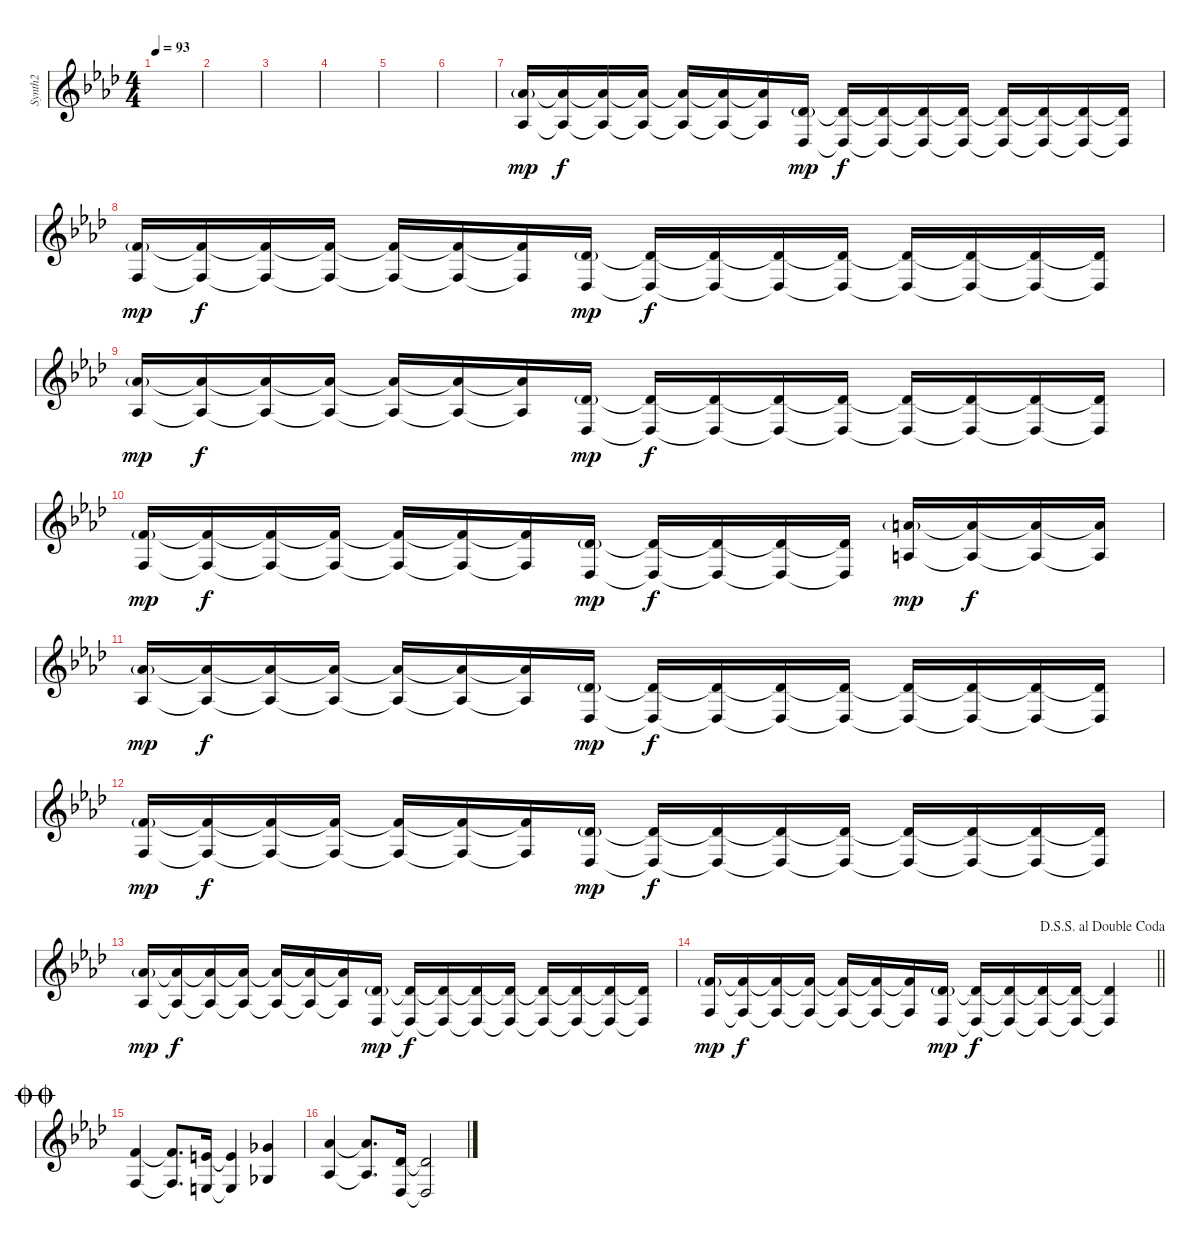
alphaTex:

\track ("Synth2" "Synth2") {instrument stringensemble1}
\staff {score}
\tuning (E4 C4 G3 C3 G2 C2) {hide}
\ts (4 4)
\tempo 93
\clef g2
\ks ab
|
|
|
|
|
|
(8.2{g} 8.4).16{dy mp} (8.2{t} 8.4{t}).16{dy f} (8.2{t} 8.4{t}).16 (8.2{t} 8.4{t}).16 (8.2{t} 8.4{t}).16 (8.2{t} 8.4{t}).16 (8.2{t} 8.4{t}).16 (1.2{g} 1.4).16{dy mp} (1.2{t} 1.4{t}).16{dy f} (1.2{t} 1.4{t}).16 (1.2{t} 1.4{t}).16 (1.2{t} 1.4{t}).16 (1.2{t} 1.4{t}).16 (1.2{t} 1.4{t}).16 (1.2{t} 1.4{t}).16 (1.2{t} 1.4{t}).16 |
(5.2{g} 5.4).16{dy mp} (5.2{t} 5.4{t}).16{dy f} (5.2{t} 5.4{t}).16 (5.2{t} 5.4{t}).16 (5.2{t} 5.4{t}).16 (5.2{t} 5.4{t}).16 (5.2{t} 5.4{t}).16 (1.2{g} 1.4).16{dy mp} (1.2{t} 1.4{t}).16{dy f} (1.2{t} 1.4{t}).16 (1.2{t} 1.4{t}).16 (1.2{t} 1.4{t}).16 (1.2{t} 1.4{t}).16 (1.2{t} 1.4{t}).16 (1.2{t} 1.4{t}).16 (1.2{t} 1.4{t}).16 |
(8.2{g} 8.4).16{dy mp} (8.2{t} 8.4{t}).16{dy f} (8.2{t} 8.4{t}).16 (8.2{t} 8.4{t}).16 (8.2{t} 8.4{t}).16 (8.2{t} 8.4{t}).16 (8.2{t} 8.4{t}).16 (1.2{g} 1.4).16{dy mp} (1.2{t} 1.4{t}).16{dy f} (1.2{t} 1.4{t}).16 (1.2{t} 1.4{t}).16 (1.2{t} 1.4{t}).16 (1.2{t} 1.4{t}).16 (1.2{t} 1.4{t}).16 (1.2{t} 1.4{t}).16 (1.2{t} 1.4{t}).16 |
(5.2{g} 5.4).16{dy mp} (5.2{t} 5.4{t}).16{dy f} (5.2{t} 5.4{t}).16 (5.2{t} 5.4{t}).16 (5.2{t} 5.4{t}).16 (5.2{t} 5.4{t}).16 (5.2{t} 5.4{t}).16 (1.2{g} 1.4).16{dy mp} (1.2{t} 1.4{t}).16{dy f} (1.2{t} 1.4{t}).16 (1.2{t} 1.4{t}).16 (1.2{t} 1.4{t}).16 (9.2{g} 9.4).16{dy mp} (9.2{t} 9.4{t}).16{dy f} (9.2{t} 9.4{t}).16 (9.2{t} 9.4{t}).16 |
(8.2{g} 8.4).16{dy mp} (8.2{t} 8.4{t}).16{dy f} (8.2{t} 8.4{t}).16 (8.2{t} 8.4{t}).16 (8.2{t} 8.4{t}).16 (8.2{t} 8.4{t}).16 (8.2{t} 8.4{t}).16 (1.2{g} 1.4).16{dy mp} (1.2{t} 1.4{t}).16{dy f} (1.2{t} 1.4{t}).16 (1.2{t} 1.4{t}).16 (1.2{t} 1.4{t}).16 (1.2{t} 1.4{t}).16 (1.2{t} 1.4{t}).16 (1.2{t} 1.4{t}).16 (1.2{t} 1.4{t}).16 |
(5.2{g} 5.4).16{dy mp} (5.2{t} 5.4{t}).16{dy f} (5.2{t} 5.4{t}).16 (5.2{t} 5.4{t}).16 (5.2{t} 5.4{t}).16 (5.2{t} 5.4{t}).16 (5.2{t} 5.4{t}).16 (1.2{g} 1.4).16{dy mp} (1.2{t} 1.4{t}).16{dy f} (1.2{t} 1.4{t}).16 (1.2{t} 1.4{t}).16 (1.2{t} 1.4{t}).16 (1.2{t} 1.4{t}).16 (1.2{t} 1.4{t}).16 (1.2{t} 1.4{t}).16 (1.2{t} 1.4{t}).16 |
(8.2{g} 8.4).16{dy mp} (8.2{t} 8.4{t}).16{dy f} (8.2{t} 8.4{t}).16 (8.2{t} 8.4{t}).16 (8.2{t} 8.4{t}).16 (8.2{t} 8.4{t}).16 (8.2{t} 8.4{t}).16 (1.2{g} 1.4).16{dy mp} (1.2{t} 1.4{t}).16{dy f} (1.2{t} 1.4{t}).16 (1.2{t} 1.4{t}).16 (1.2{t} 1.4{t}).16 (1.2{t} 1.4{t}).16 (1.2{t} 1.4{t}).16 (1.2{t} 1.4{t}).16 (1.2{t} 1.4{t}).16 |
\jump dalsegnosegnoaldoublecoda
\barLineRight lightlight
(5.2{g} 5.4).16{dy mp} (5.2{t} 5.4{t}).16{dy f} (5.2{t} 5.4{t}).16 (5.2{t} 5.4{t}).16 (5.2{t} 5.4{t}).16 (5.2{t} 5.4{t}).16 (5.2{t} 5.4{t}).16 (1.2{g} 1.4).16{dy mp} (1.2{t} 1.4{t}).16{dy f} (1.2{t} 1.4{t}).16 (1.2{t} 1.4{t}).16 (1.2{t} 1.4{t}).16 (1.2{t} 1.4{t}).4 |
\jump doublecoda
(5.2 5.4).4 (5.2{t} 5.4{t}).8{d} (4.2 4.4).16 (4.2{t} 4.4{t}).4 (6.2 6.4).4 |
(8.2 8.4).4 (8.2{t} 8.4{t}).8{d} (6.3 6.5).16 (6.3{t} 6.5{t}).2
